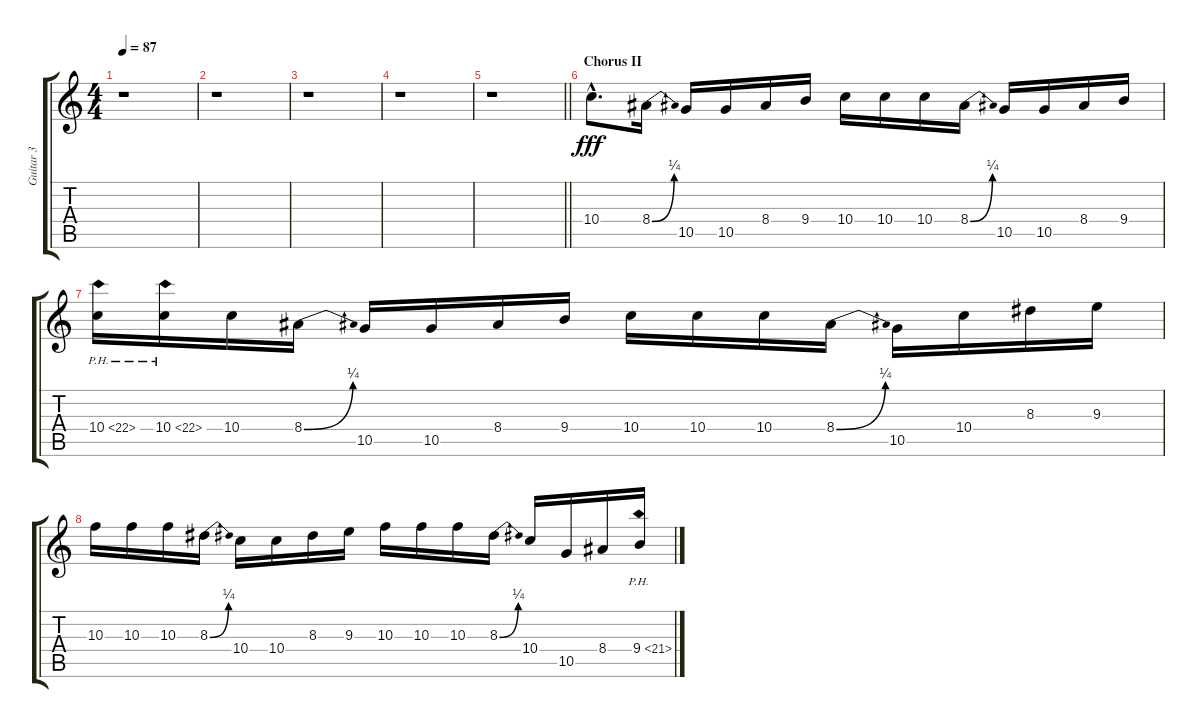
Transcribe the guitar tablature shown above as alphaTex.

\track ("Guitar 3" "Guitar 3") {instrument distortionguitar}
\staff {score tabs}
\tuning (E4 B3 G3 D3 A2 E2) {hide}
\ts (4 4)
\tempo 87
\clef g2
\ks c
r.1{dy fff} |
r.1 |
r.1 |
r.1 |
\barLineRight lightlight
r.1 |
\section ("" "Chorus II")
10.4{hac}.8{d} 8.4{be (bend 0 0 60 1)}.16 10.5.16 10.5.16 8.4.16 9.4.16 10.4.16 10.4.16 10.4.16 8.4{be (bend 0 0 60 1)}.16 10.5.16 10.5.16 8.4.16 9.4.16 |
10.4{ph 12}.16{volume 0} 10.4{ph 12}.16 10.4.16{volume 13} 8.4{be (bend 0 0 60 1)}.16 10.5.16 10.5.16 8.4.16 9.4.16 10.4.16 10.4.16 10.4.16 8.4{be (bend 0 0 60 1)}.16 10.5.16 10.4.16 8.3.16 9.3.16 |
10.3.16 10.3.16 10.3.16 8.3{be (bend 0 0 60 1)}.16 10.4.16 10.4.16 8.3.16 9.3.16 10.3.16 10.3.16 10.3.16 8.3{be (bend 0 0 60 1)}.16 10.4.16 10.5.16 8.4.16 9.4{ph 12}.16{volume 0}
